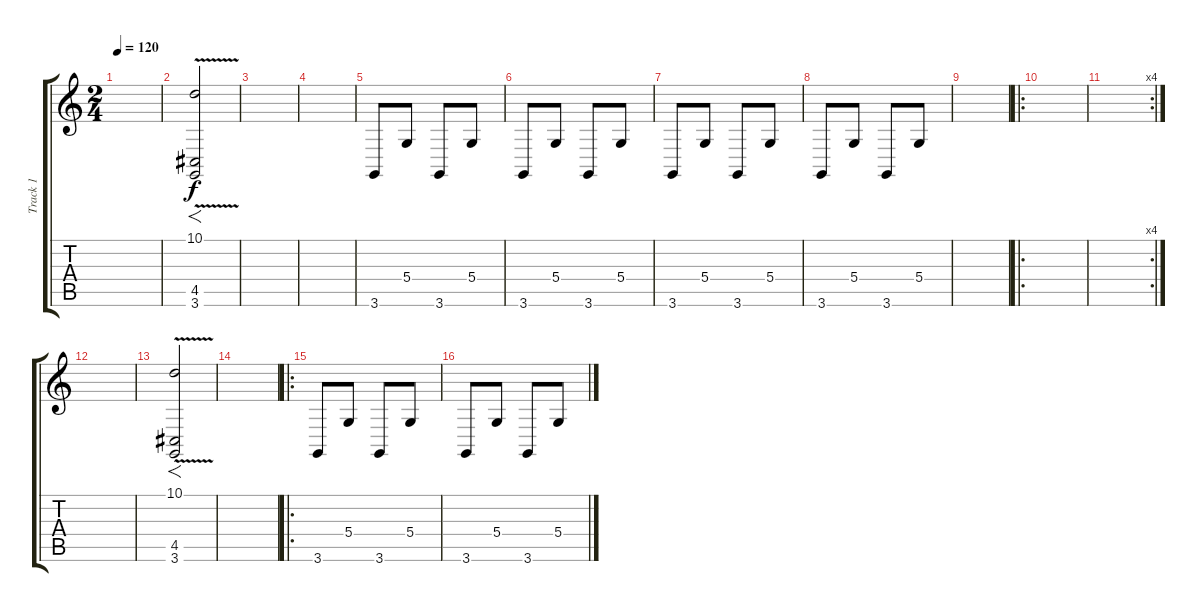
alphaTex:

\track ("Track 1" "Track 1") {instrument lead2sawtooth}
\staff {score tabs}
\tuning (E4 B3 G3 D3 A2 E2) {hide}
\ts (2 4)
\tempo 120
\clef g2
\ks c
|
(10.1 4.5 3.6{v}).2{f} |
|
|
3.6.8 5.4.8 3.6.8 5.4.8 |
3.6.8 5.4.8 3.6.8 5.4.8 |
3.6.8 5.4.8 3.6.8 5.4.8 |
3.6.8 5.4.8 3.6.8 5.4.8 |
|
\ro
|
\rc 4
|
|
(10.1 4.5 3.6{v}).2{f} |
|
\ro
3.6.8 5.4.8 3.6.8 5.4.8 |
3.6.8 5.4.8 3.6.8 5.4.8
